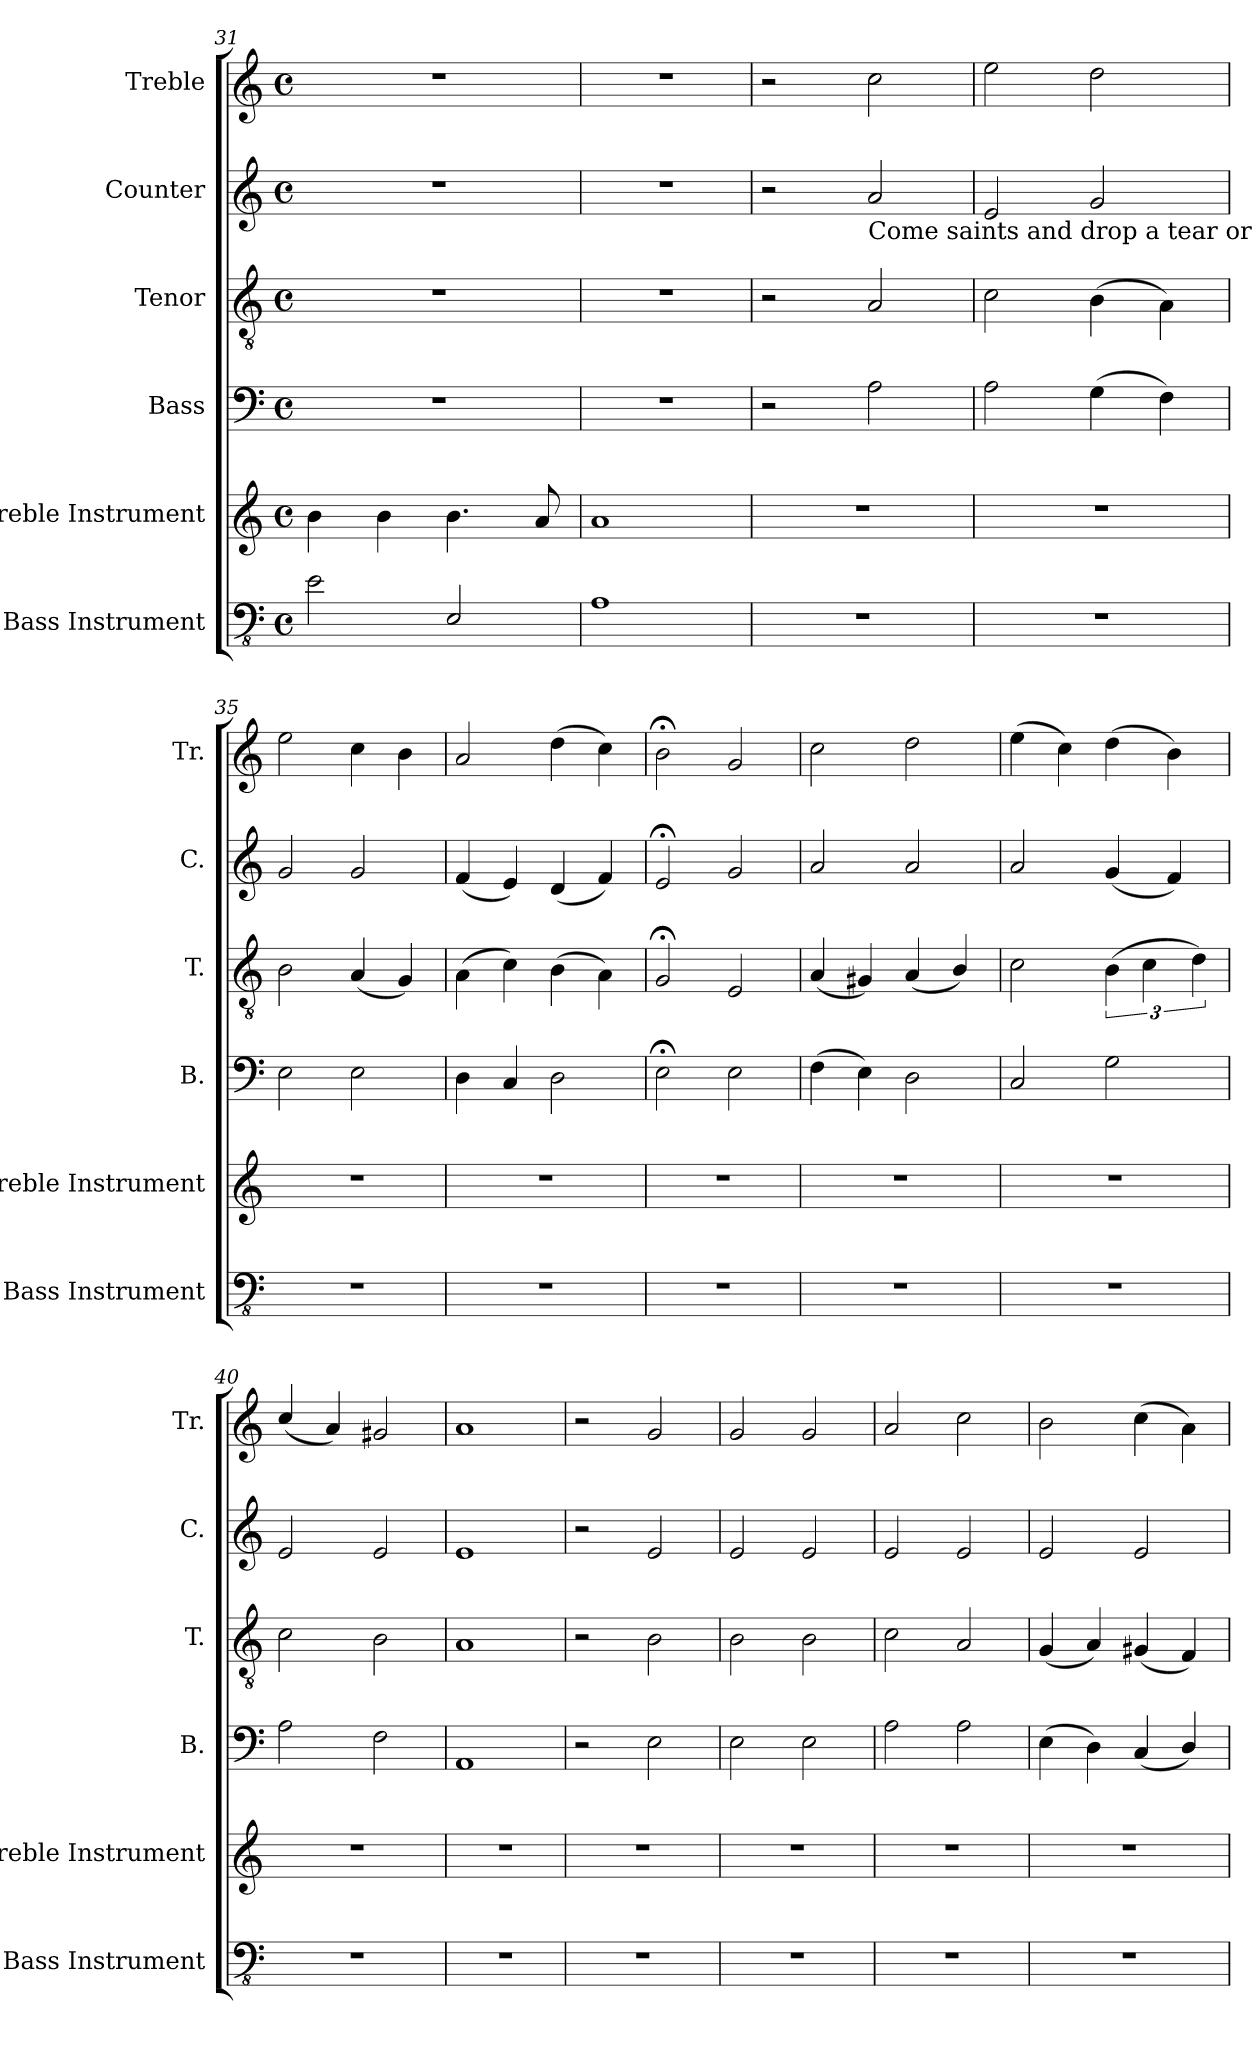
**kern	**kern	**kern	**kern	**kern	**kern
*part6	*part5	*part4	*part3	*part2	*part1
*staff6	*staff5	*staff4	*staff3	*staff2	*staff1
*I"Bass Instrument	*I"Treble Instrument	*I"Bass	*I"Tenor	*I"Counter	*I"Treble
*I'Bass Instrument	*I'Treble Instrument	*I'B.	*I'T.	*I'C.	*I'Tr.
*clefFv4	*clefG2	*clefF4	*clefGv2	*clefG2	*clefG2
*ITrd7c12	*	*	*	*	*
*k[]	*k[]	*k[]	*k[]	*k[]	*k[]
*C:	*C:	*C:	*C:	*C:	*C:
*M4/4	*M4/4	*M4/4	*M4/4	*M4/4	*M4/4
*met(c)	*met(c)	*met(c)	*met(c)	*met(c)	*met(c)
=31	=31	=31	=31	=31	=31
2EE\	4b\	1r	1r	1r	1r
.	4b\	.	.	.	.
2EEE/	4.b\	.	.	.	.
.	8a/	.	.	.	.
=32	=32	=32	=32	=32	=32
1AAA	1a	1r	1r	1r	1r
!!LO:LB:g=z
=33	=33	=33	=33	=33	=33
1r	1r	2r	2r	2r	2r
!	!	!	!	!LO:TX:b:t=Come saints and drop a tear  or   two,  For  him  who groaned  be - neath your load.  He shed a thousand drops  for  you.	!
.	.	2A\	2A/	2a/	2cc\
=34	=34	=34	=34	=34	=34
1r	1r	2A\	2c\	2e/	2ee\
.	.	(4G\	(4B\	2g/	2dd\
.	.	4F\)	4A\)	.	.
=35	=35	=35	=35	=35	=35
1r	1r	2E\	2B\	2g/	2ee\
.	.	2E\	(4A/	2g/	4cc\
.	.	.	4G/)	.	4b\
=36	=36	=36	=36	=36	=36
1r	1r	4D\	(4A\	(4f/	2a/
.	.	4C/	4c\)	4e/)	.
.	.	2D\	(4B\	(4d/	(4dd\
.	.	.	4A\)	4f/)	4cc\)
=37	=37	=37	=37	=37	=37
1r	1r	2E;<\	2G;</	2e;</	2b;<\
.	.	2E\	2E/	2g/	2g/
=38	=38	=38	=38	=38	=38
1r	1r	(4F\	(4A/	2a/	2cc\
.	.	4E\)	4G#X/)	.	.
.	.	2D\	(4A/	2a/	2dd\
.	.	.	4B/)	.	.
=39	=39	=39	=39	=39	=39
1r	1r	2C/	2c\	2a/	(4ee\
.	.	.	.	.	4cc\)
.	.	2G\	(6B\	(4g/	(4dd\
.	.	.	6c\	.	.
.	.	.	.	4f/)	4b\)
.	.	.	6d\)	.	.
=40	=40	=40	=40	=40	=40
1r	1r	2A\	2c\	2e/	(4cc/
.	.	.	.	.	4a/)
.	.	2F\	2B\	2e/	2g#X/
=41	=41	=41	=41	=41	=41
1r	1r	1AA	1A	1e	1a
=42	=42	=42	=42	=42	=42
1r	1r	2r	2r	2r	2r
.	.	2E\	2B\	2e/	2g/
=43	=43	=43	=43	=43	=43
1r	1r	2E\	2B\	2e/	2g/
.	.	2E\	2B\	2e/	2g/
=44	=44	=44	=44	=44	=44
1r	1r	2A\	2c\	2e/	2a/
.	.	2A\	2A/	2e/	2cc\
=45	=45	=45	=45	=45	=45
1r	1r	(4E\	(4G/	2e/	2b\
.	.	4D\)	4A/)	.	.
.	.	(4C/	(4G#X/	2e/	(4cc\
.	.	4D/)	4F/)	.	4a\)
=	=	=	=	=	=
*-	*-	*-	*-	*-	*-
